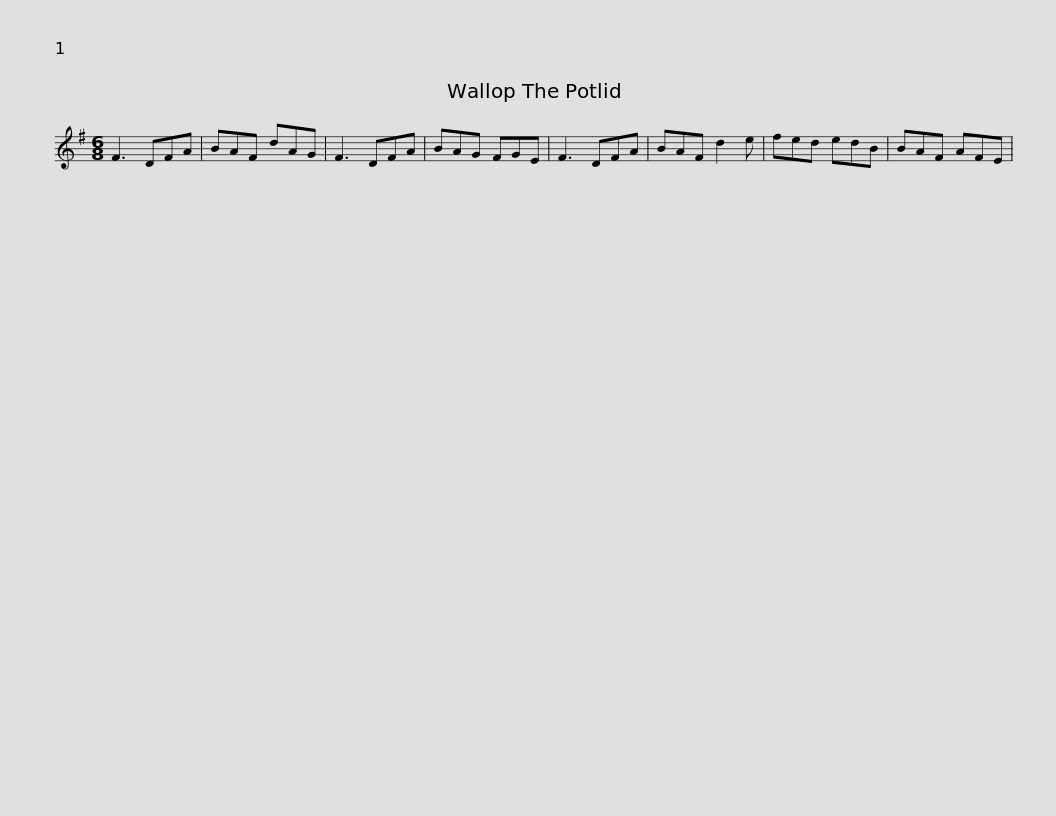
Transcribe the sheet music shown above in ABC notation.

X:1
L:1/8
M:6/8
I:linebreak $
K:G
V:1 treble
V:1
 F3 DFA | BAF dAG | F3 DFA | BAG FGE | F3 DFA | %5
 BAF d2 e | fed edB | BAF AFE | %8
